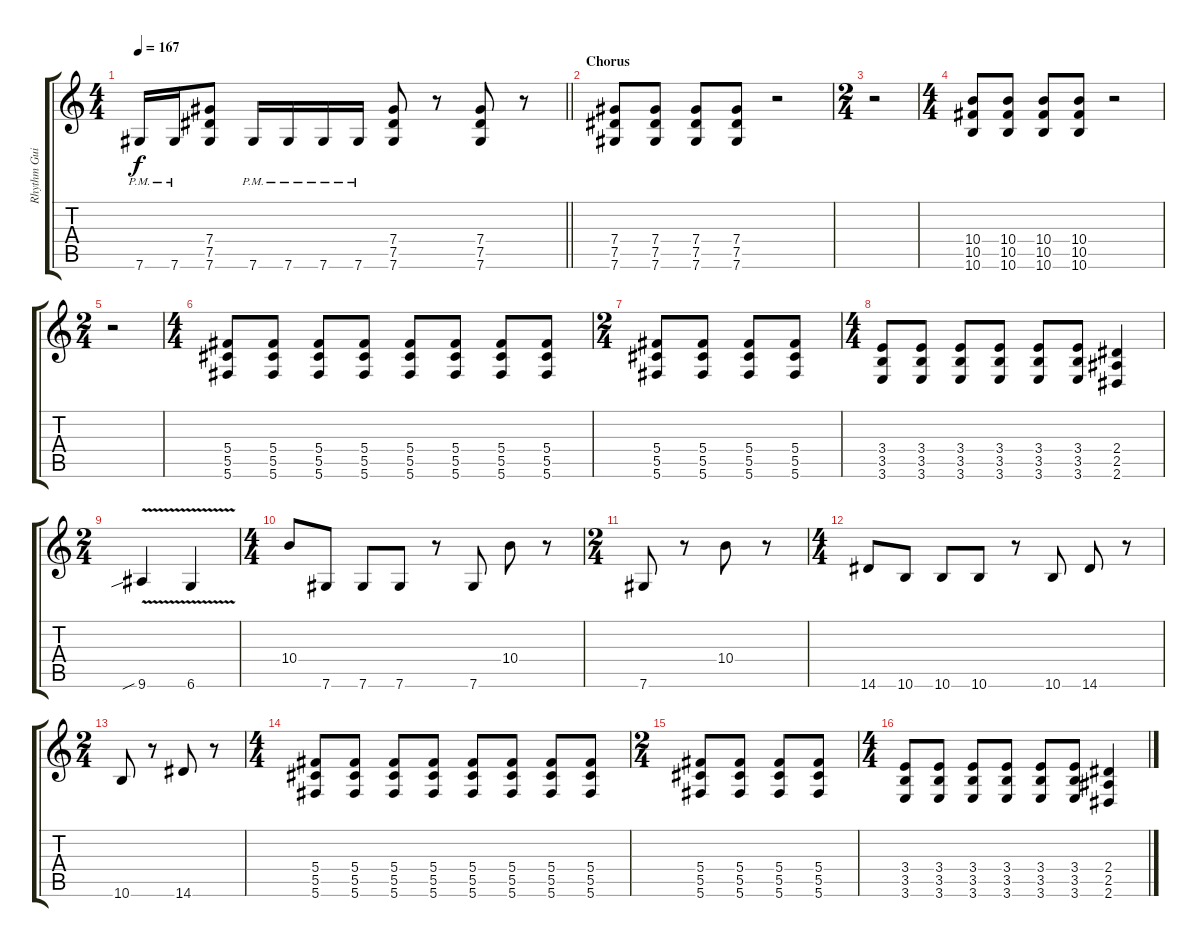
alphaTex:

\track ("Rhythm Guitar II" "Rhythm Gui") {instrument overdrivenguitar}
\staff {score tabs}
\tuning (Eb4 Bb3 Gb3 Db3 Ab2 Db2) {hide}
\ts (4 4)
\tempo 167
\clef g2
\barLineRight lightlight
\ks c
7.6{pm}.16{dy f} 7.6{pm}.16 (7.4 7.5 7.6).8 7.6{pm}.16 7.6{pm}.16 7.6{pm}.16 7.6{pm}.16 (7.4 7.5 7.6).8 r.8 (7.4 7.5 7.6).8 r.8 |
\section ("" "Chorus")
(7.4 7.5 7.6).8 (7.4 7.5 7.6).8 (7.4 7.5 7.6).8 (7.4 7.5 7.6).8 r.2 |
\ts (2 4)
r.2 |
\ts (4 4)
(10.4 10.5 10.6).8 (10.4 10.5 10.6).8 (10.4 10.5 10.6).8 (10.4 10.5 10.6).8 r.2 |
\ts (2 4)
r.2 |
\ts (4 4)
(5.4 5.5 5.6).8 (5.4 5.5 5.6).8 (5.4 5.5 5.6).8 (5.4 5.5 5.6).8 (5.4 5.5 5.6).8 (5.4 5.5 5.6).8 (5.4 5.5 5.6).8 (5.4 5.5 5.6).8 |
\ts (2 4)
(5.4 5.5 5.6).8 (5.4 5.5 5.6).8 (5.4 5.5 5.6).8 (5.4 5.5 5.6).8 |
\ts (4 4)
(3.4 3.5 3.6).8 (3.4 3.5 3.6).8 (3.4 3.5 3.6).8 (3.4 3.5 3.6).8 (3.4 3.5 3.6).8 (3.4 3.5 3.6).8 (2.4 2.5 2.6).4 |
\ts (2 4)
9.6{v sib}.4 6.6{v}.4 |
\ts (4 4)
10.4.8 7.6.8 7.6.8 7.6.8 r.8 7.6.8 10.4.8 r.8 |
\ts (2 4)
7.6.8 r.8 10.4.8 r.8 |
\ts (4 4)
14.6.8 10.6.8 10.6.8 10.6.8 r.8 10.6.8 14.6.8 r.8 |
\ts (2 4)
10.6.8 r.8 14.6.8 r.8 |
\ts (4 4)
(5.4 5.5 5.6).8 (5.4 5.5 5.6).8 (5.4 5.5 5.6).8 (5.4 5.5 5.6).8 (5.4 5.5 5.6).8 (5.4 5.5 5.6).8 (5.4 5.5 5.6).8 (5.4 5.5 5.6).8 |
\ts (2 4)
(5.4 5.5 5.6).8 (5.4 5.5 5.6).8 (5.4 5.5 5.6).8 (5.4 5.5 5.6).8 |
\ts (4 4)
(3.4 3.5 3.6).8 (3.4 3.5 3.6).8 (3.4 3.5 3.6).8 (3.4 3.5 3.6).8 (3.4 3.5 3.6).8 (3.4 3.5 3.6).8 (2.4 2.5 2.6).4
